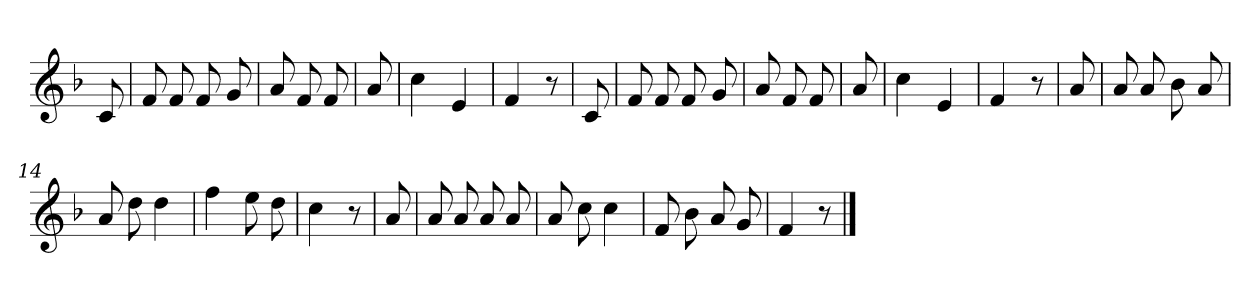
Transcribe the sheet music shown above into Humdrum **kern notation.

**kern
*part1
*staff1
*clefG2
*k[b-]
*F:
=
8c
=1
8f
8f
8f
8g
=2
8a
8f
8f
=3
8a
=4
4cc
4e
=5
4f
8r
=6
8c
=7
8f
8f
8f
8g
=8
8a
8f
8f
=9
8a
=10
4cc
4e
=11
4f
8r
=12
8a
=13
8a
8a
8b-
8a
=14
8a
8dd
4dd
=15
4ff
8ee
8dd
=16
4cc
8r
=17
8a
=18
8a
8a
8a
8a
=19
8a
8cc
4cc
=20
8f
8b-
8a
8g
=21
4f
8r
==
*-
